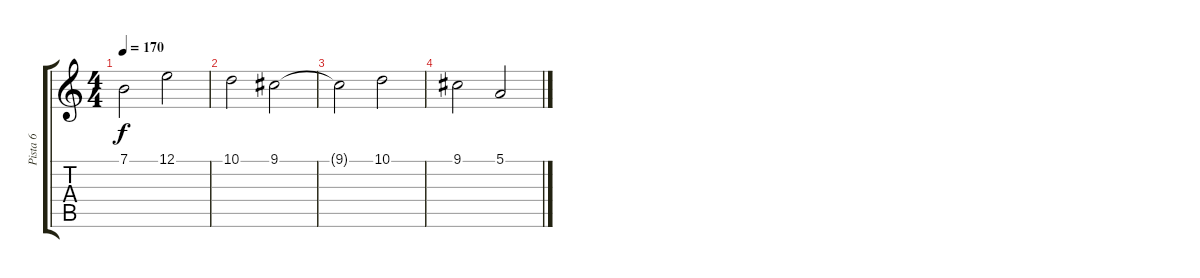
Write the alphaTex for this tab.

\track ("Pista 6" "Pista 6") {instrument lead1square}
\staff {score tabs}
\tuning (E4 B3 G3 D3 A2 E2) {hide}
\ts (4 4)
\tempo 170
\clef g2
\ks c
7.1{t}.2{dy f} 12.1.2 |
10.1.2 9.1.2 |
9.1{t}.2 10.1.2 |
9.1.2 5.1.2
